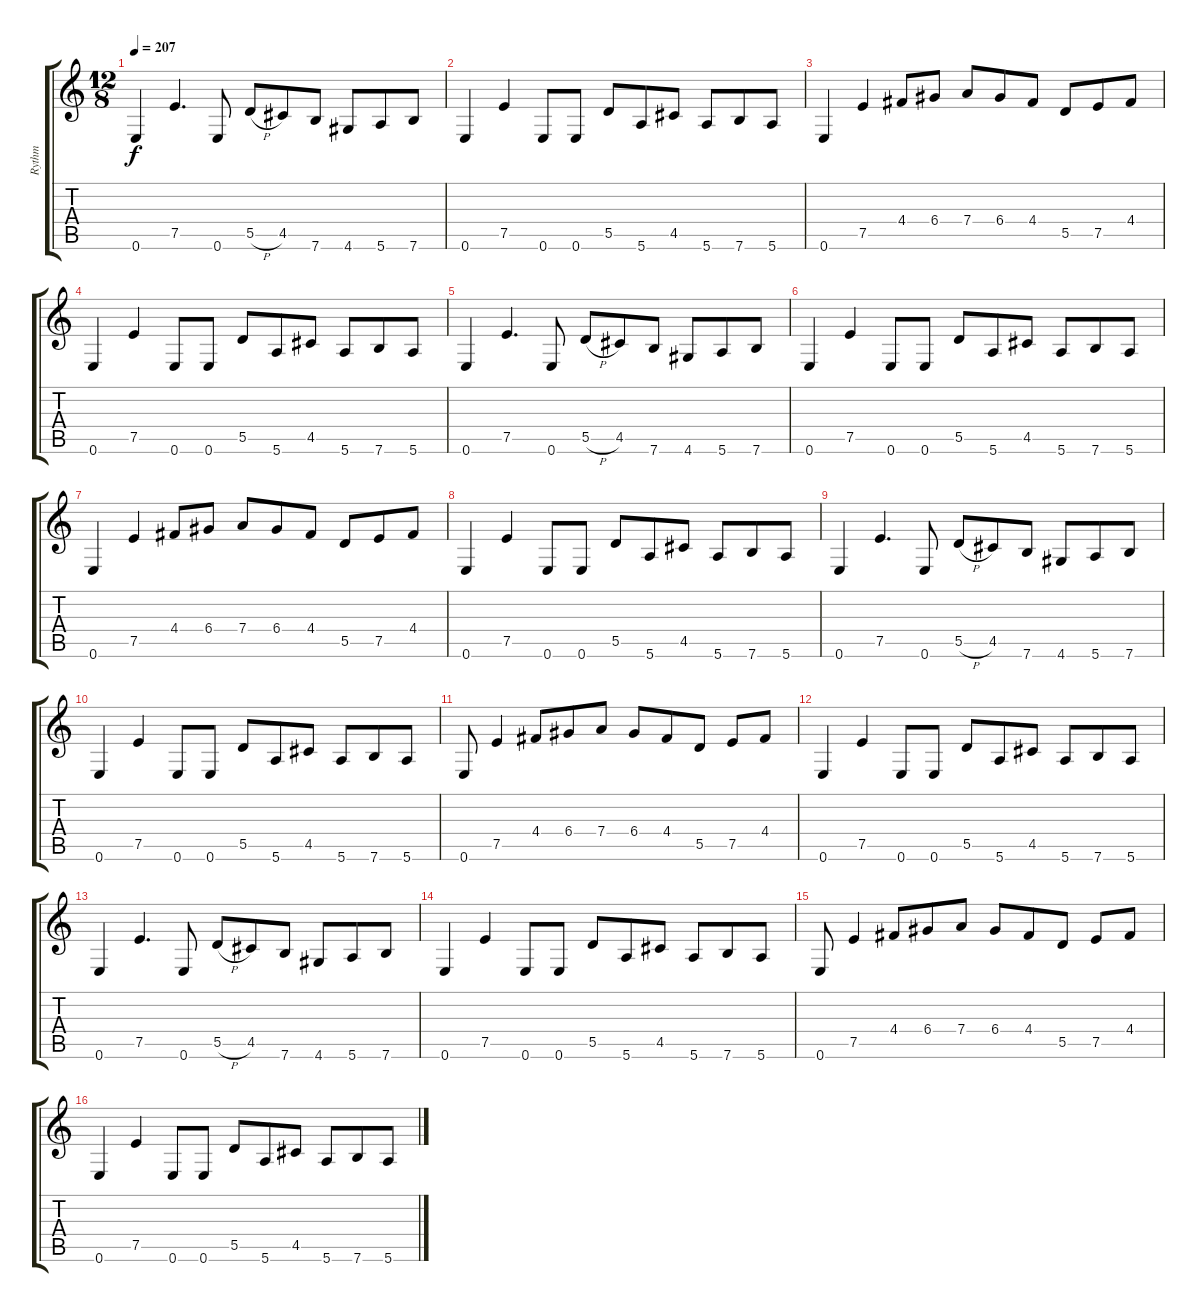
\track ("Rythm" "Rythm") {instrument acousticguitarsteel}
\staff {score tabs}
\tuning (E4 B3 G3 D3 A2 E2) {hide}
\ts (12 8)
\tempo 207
\clef g2
\ks c
0.6.4{dy f} 7.5.4{d} 0.6.8 5.5{h}.8 4.5.8 7.6.8 4.6.8 5.6.8 7.6.8 |
0.6.4 7.5.4 0.6.8 0.6.8 5.5.8 5.6.8 4.5.8 5.6.8 7.6.8 5.6.8 |
0.6.4 7.5.4 4.4.8 6.4.8 7.4.8 6.4.8 4.4.8 5.5.8 7.5.8 4.4.8 |
0.6.4 7.5.4 0.6.8 0.6.8 5.5.8 5.6.8 4.5.8 5.6.8 7.6.8 5.6.8 |
0.6.4 7.5.4{d} 0.6.8 5.5{h}.8 4.5.8 7.6.8 4.6.8 5.6.8 7.6.8 |
0.6.4 7.5.4 0.6.8 0.6.8 5.5.8 5.6.8 4.5.8 5.6.8 7.6.8 5.6.8 |
0.6.4 7.5.4 4.4.8 6.4.8 7.4.8 6.4.8 4.4.8 5.5.8 7.5.8 4.4.8 |
0.6.4 7.5.4 0.6.8 0.6.8 5.5.8 5.6.8 4.5.8 5.6.8 7.6.8 5.6.8 |
0.6.4 7.5.4{d} 0.6.8 5.5{h}.8 4.5.8 7.6.8 4.6.8 5.6.8 7.6.8 |
0.6.4 7.5.4 0.6.8 0.6.8 5.5.8 5.6.8 4.5.8 5.6.8 7.6.8 5.6.8 |
0.6.8 7.5.4 4.4.8 6.4.8 7.4.8 6.4.8 4.4.8 5.5.8 7.5.8 4.4.8 |
0.6.4 7.5.4 0.6.8 0.6.8 5.5.8 5.6.8 4.5.8 5.6.8 7.6.8 5.6.8 |
0.6.4 7.5.4{d} 0.6.8 5.5{h}.8 4.5.8 7.6.8 4.6.8 5.6.8 7.6.8 |
0.6.4 7.5.4 0.6.8 0.6.8 5.5.8 5.6.8 4.5.8 5.6.8 7.6.8 5.6.8 |
0.6.8 7.5.4 4.4.8 6.4.8 7.4.8 6.4.8 4.4.8 5.5.8 7.5.8 4.4.8 |
0.6.4 7.5.4 0.6.8 0.6.8 5.5.8 5.6.8 4.5.8 5.6.8 7.6.8 5.6.8
